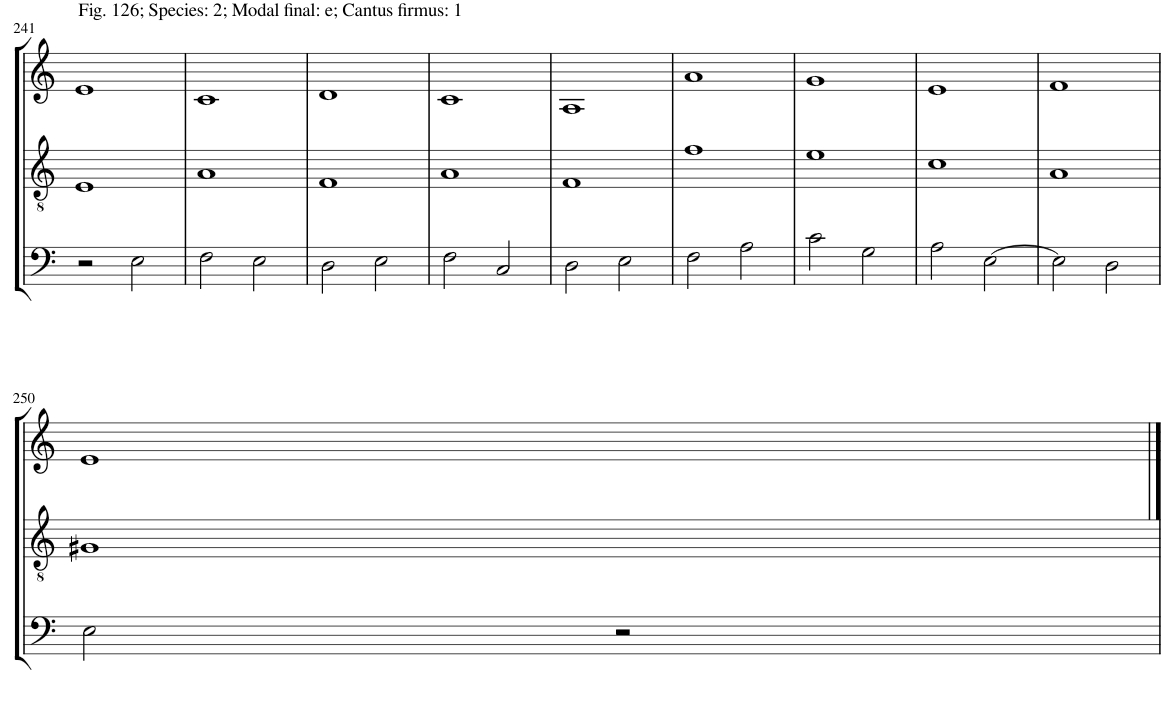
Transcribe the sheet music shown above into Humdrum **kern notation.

**kern	**kern	**kern
*part3	*part2	*part1
*staff3	*staff2	*staff1
*I"Piano	*I"Piano	*I"Piano
*I'Pno	*I'Pno	*I'Pno
!!LO:PB:g=z
*clefF4	*clefGv2	*clefG2
*k[]	*k[]	*k[]
*M4/4	*M4/4	*M4/4
=241	=241	=241
!	!	!LO:TX:a:t=Fig. 126; Species&colon; 2; Modal final&colon; e; Cantus firmus&colon; 1
2r	1E	1e
2E\	.	.
=242	=242	=242
2F\	1A	1c
2E\	.	.
=243	=243	=243
2D\	1F	1d
2E\	.	.
=244	=244	=244
2F\	1A	1c
2C/	.	.
=245	=245	=245
2D\	1F	1A
2E\	.	.
=246	=246	=246
2F\	1f	1a
2A\	.	.
=247	=247	=247
2c\	1e	1g
2G\	.	.
=248	=248	=248
2A\	1c	1e
[2E\	.	.
=249	=249	=249
2E\]	1A	1f
2D\	.	.
!!LO:LB:g=z
=250	=250	=250
2E\	1G#X	1e
2r	.	.
==	==	==
*-	*-	*-
